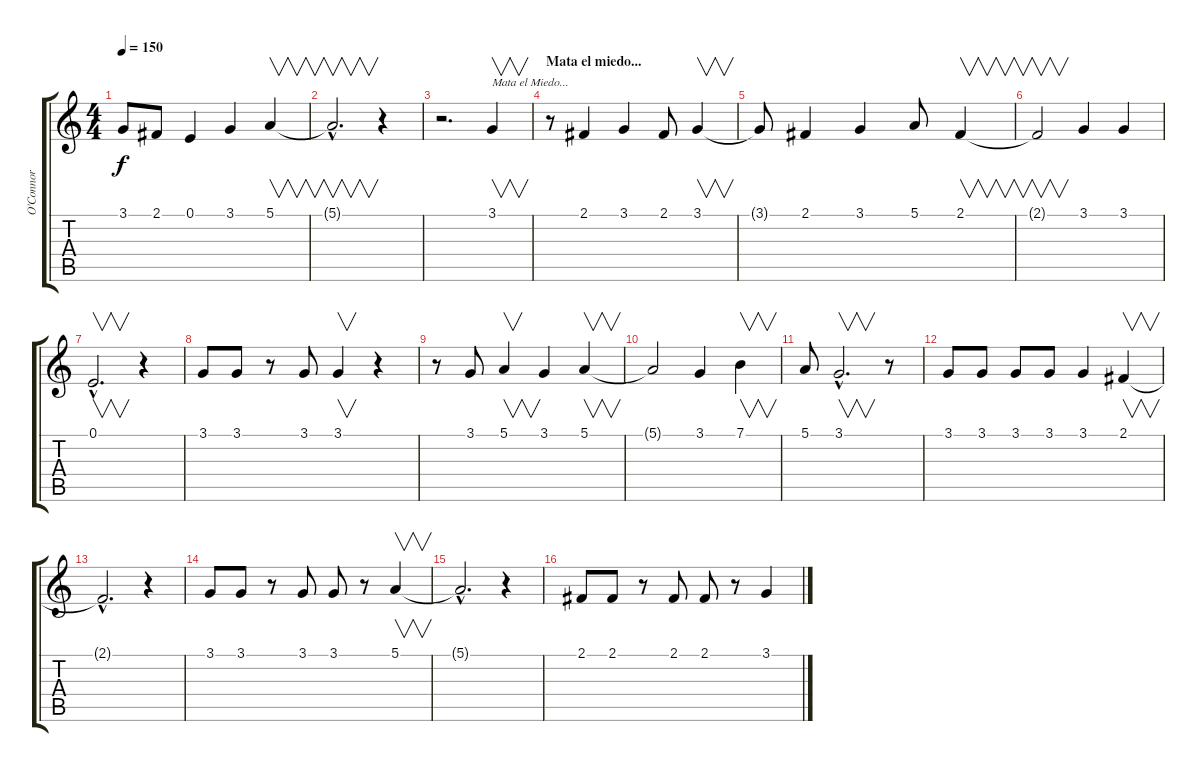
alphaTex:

\track ("O'Connor" "O'Connor") {instrument cello}
\staff {score tabs}
\tuning (E4 B3 G3 D3 A2 E2) {hide}
\ts (4 4)
\tempo 150
\clef g2
\ks c
3.1{t}.8{dy f} 2.1.8 0.1.4 3.1.4 5.1.4{v} |
5.1{hac t}.2{v d} r.4 |
r.2{d} 3.1.4{v txt "Mata el Miedo..."} |
\section ("" "Mata el miedo...")
r.8 2.1.4 3.1.4 2.1.8 3.1.4{v} |
3.1{t}.8 2.1.4 3.1.4 5.1.8 2.1.4{v} |
2.1{t}.2{v} 3.1.4 3.1.4 |
0.1{hac}.2{v d} r.4 |
3.1.8 3.1.8 r.8 3.1.8 3.1.4{v} r.4 |
r.8 3.1.8 5.1.4{v} 3.1.4 5.1.4{v} |
5.1{t}.2 3.1.4 7.1.4{v} |
5.1.8 3.1{hac}.2{v d} r.8 |
3.1.8 3.1.8 3.1.8 3.1.8 3.1.4 2.1.4{v} |
2.1{hac t}.2{d} r.4 |
3.1.8 3.1.8 r.8 3.1.8 3.1.8 r.8 5.1.4{v} |
5.1{hac t}.2{d} r.4 |
2.1.8 2.1.8 r.8 2.1.8 2.1.8 r.8 3.1.4
